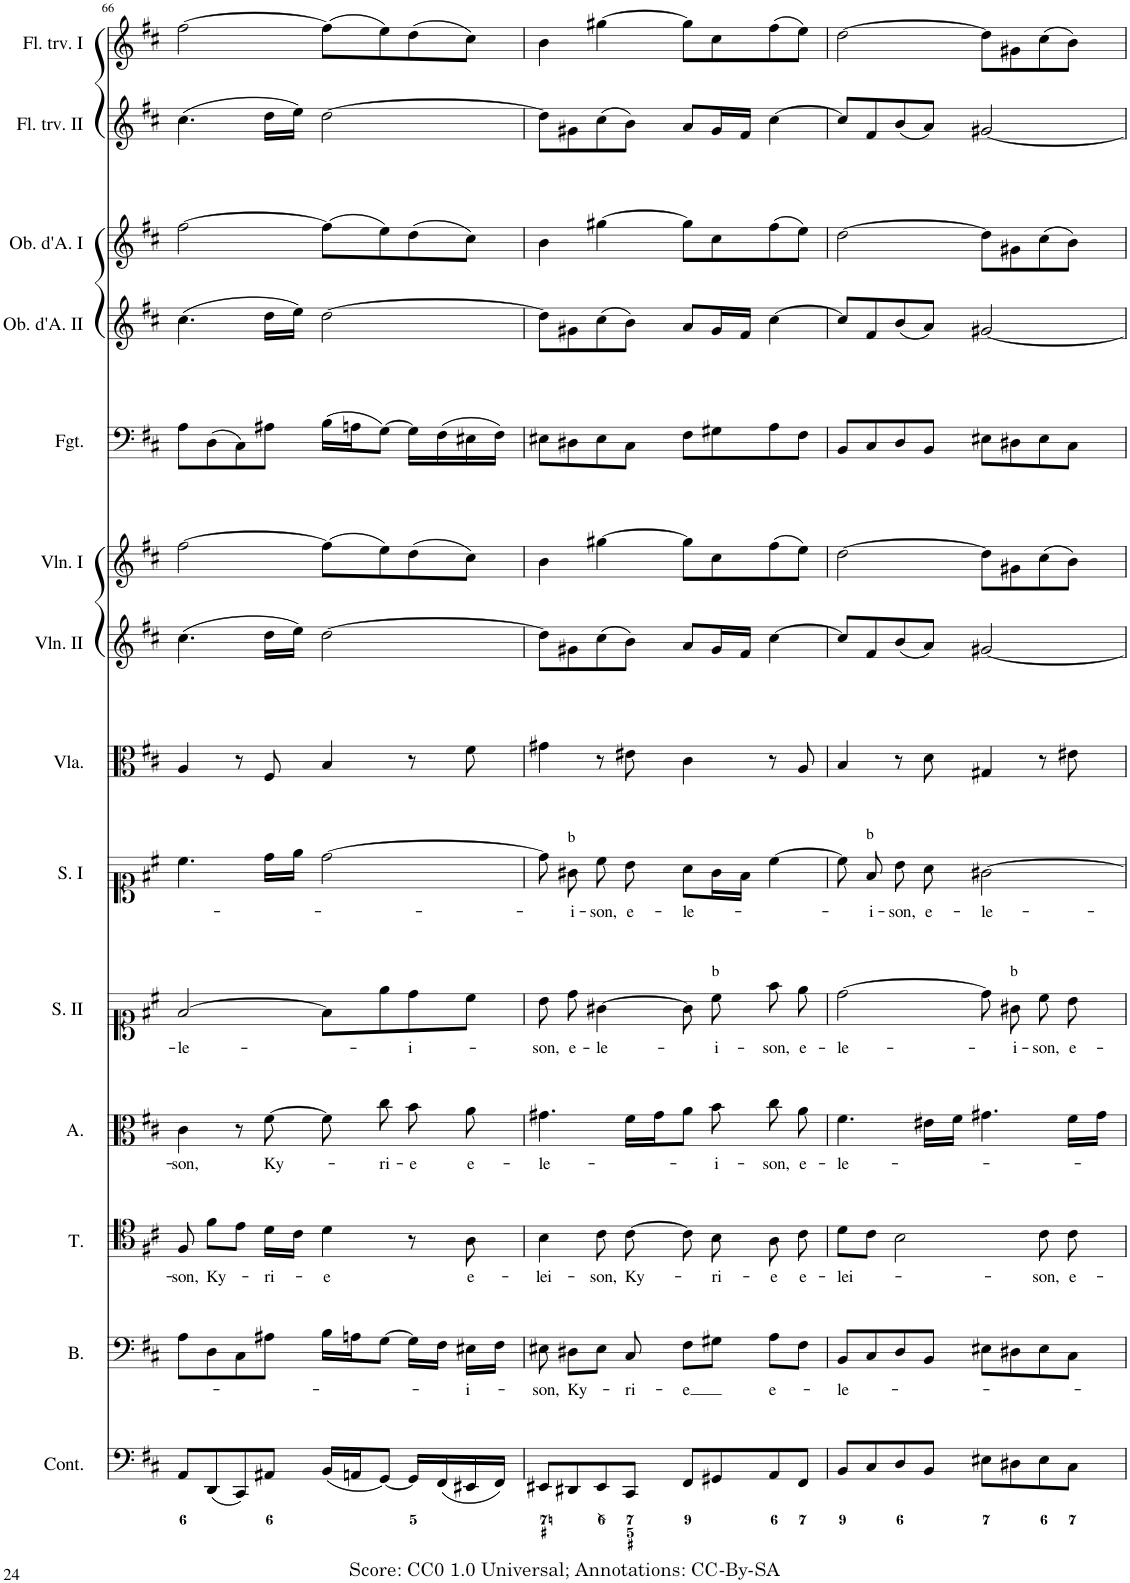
**kern	**kern	**kern	**text	**kern	**text	**kern	**text	**kern	**text	**kern	**text	**kern	**kern	**kern	**kern	**kern	**kern	**kern	**kern
*part15	*part14	*part13	*part13	*part12	*part12	*part11	*part11	*part10	*part10	*part9	*part9	*part8	*part7	*part6	*part5	*part4	*part3	*part2	*part1
*staff15	*staff14	*staff13	*staff13	*staff12	*staff12	*staff11	*staff11	*staff10	*staff10	*staff9	*staff9	*staff8	*staff7	*staff6	*staff5	*staff4	*staff3	*staff2	*staff1
*I"Continuo	*I"Continuo	*I"Basso	*	*I"Tenore	*	*I"Alto	*	*I"Soprano II	*	*I"Soprano I	*	*I"Viola	*I"Violino II	*I"Violino I	*I"Fagotto	*I"Oboe d'Amore II	*I"Oboe d'Amore I	*I"Flauto traverso II	*I"Flauto traverso I
*I'Cont.	*I'Cont.	*I'B.	*	*I'T.	*	*I'A.	*	*I'S. II	*	*I'S. I	*	*I'Vla.	*I'Vln. II	*I'Vln. I	*I'Fgt.	*I'Ob. d'A. II	*I'Ob. d'A. I	*I'Fl. trv. II	*I'Fl. trv. I
!!LO:PB:g=z
*clefF4	*clefF4	*clefF4	*	*clefC4	*	*clefC3	*	*clefC1	*	*clefC1	*	*clefC3	*clefG2	*clefG2	*clefF4	*clefG2	*clefG2	*clefG2	*clefG2
*k[f#c#]	*k[f#c#]	*k[f#c#]	*	*k[f#c#]	*	*k[f#c#]	*	*k[f#c#]	*	*k[f#c#]	*	*k[f#c#]	*k[f#c#]	*k[f#c#]	*k[f#c#]	*k[f#c#]	*k[f#c#]	*k[f#c#]	*k[f#c#]
*M4/4	*M4/4	*M4/4	*	*M4/4	*	*M4/4	*	*M4/4	*	*M4/4	*	*M4/4	*M4/4	*M4/4	*M4/4	*M4/4	*M4/4	*M4/4	*M4/4
*met(c)	*met(c)	*met(c)	*	*met(c)	*	*met(c)	*	*met(c)	*	*met(c)	*	*met(c)	*met(c)	*met(c)	*met(c)	*met(c)	*met(c)	*met(c)	*met(c)
=66	=66	=66	=66	=66	=66	=66	=66	=66	=66	=66	=66	=66	=66	=66	=66	=66	=66	=66	=66
!	!	!	!	!	!LO:LY:b	!	!LO:LY:b	!	!LO:LY:b	!	!	!	!	!	!	!	!	!	!
8AA/L	8AA/L	8A\L	.	8F#/	-son,	4c#\	-son,	[2f#/	-le-	4.cc#\	.	4A/	(4.cc#\	[2ff#\	8A\L	(4.cc#\	[2ff#\	(4.cc#\	[2ff#\
!	!	!	!	!	!LO:LY:b	!	!	!	!	!	!	!	!	!	!	!	!	!	!
(8DD/J	(8DD/	8D\	.	8f#\L	Ky-	.	.	.	.	.	.	.	.	.	(8D\	.	.	.	.
8CC#/L)	8CC#/)	8C#\	.	8e\J	.	8r	.	.	.	.	.	8r	.	.	8C#\)	.	.	.	.
!	!	!	!	!	!LO:LY:b	!	!LO:LY:b	!	!	!	!	!	!	!	!	!	!	!	!
8AA#X/J	8AA#X/J	8A#X\J	.	16d\LL	-ri-	[8f#\	Ky-	.	.	16dd\LL	.	8F#/	16dd\LL	.	8A#X\J	16dd\LL	.	16dd\LL	.
.	.	.	.	16c#\JJ	.	.	.	.	.	16ee\JJ	.	.	16ee\JJ)	.	.	16ee\JJ)	.	16ee\JJ)	.
!	!	!	!	!	!LO:LY:b	!	!	!	!	!	!	!	!	!	!	!	!	!	!
(16BB/LL	(16BB/LL	16B\LL	.	4d\	-e	8f#\]	.	8f#\L]	.	[2dd\	.	4B/	[2dd\	(8ff#\L]	(16B\LL	[2dd\	(8ff#\L]	[2dd\	(8ff#\L]
16AAn/J	16AAn/J	16An\J	.	.	.	.	.	.	.	.	.	.	.	.	16An\J	.	.	.	.
!	!	!	!	!	!	!	!LO:LY:b	!	!	!	!	!	!	!	!	!	!	!	!
[8GG/J)	[8GG/J)	[8G\J	.	.	.	8cc#\	-ri-	8ee\	.	.	.	.	.	8ee\)	[8G\J)	.	8ee\)	.	8ee\)
!	!	!	!	!	!	!	!LO:LY:b	!	!LO:LY:b	!	!	!	!	!	!	!	!	!	!
16GG/LL]	16GG/LL]	16G\LL]	.	8r	.	8b\	-e	8dd\	-i-	.	.	8r	.	(8dd\	16G\LL]	.	(8dd\	.	(8dd\
(16FF#/J	(16FF#/	16F#\JJ	.	.	.	.	.	.	.	.	.	.	.	.	(16F#\	.	.	.	.
!	!	!	!LO:LY:b	!	!LO:LY:b	!	!LO:LY:b	!	!	!	!	!	!	!	!	!	!	!	!
16EE#X/L	16EE#X/	16E#X\LL	-i-	8A\	e-	8a\	e-	8cc#\J	.	.	.	8f#\	.	8cc#\J)	16E#X\	.	8cc#\J)	.	8cc#\J)
16FF#/JJ)	16FF#/JJ)	16F#\JJ	.	.	.	.	.	.	.	.	.	.	.	.	16F#\JJ)	.	.	.	.
=67	=67	=67	=67	=67	=67	=67	=67	=67	=67	=67	=67	=67	=67	=67	=67	=67	=67	=67	=67
!	!	!	!LO:LY:b	!	!LO:LY:b	!	!LO:LY:b	!	!LO:LY:b	!	!	!	!	!	!	!	!	!	!
8EE#X/L	8EE#X/L	8E#X\	-son,	4B\	-lei-	4.g#X\	-le-	8b\	-son,	8dd\]	.	4g#X\	8dd\L]	4b\	8E#X\L	8dd\L]	4b\	8dd\L]	4b\
!	!	!	!	!	!	!	!	!	!	!LO:TX:a:t=b	!	!	!	!	!	!	!	!	!
!	!	!	!LO:LY:b	!	!	!	!	!	!LO:LY:b	!	!LO:LY:b	!	!	!	!	!	!	!	!
8DD#X/J	8DD#X/	8D#X\L	Ky-	.	.	.	.	8dd\	e-	8g#X\	-i-	.	8g#X\	.	8D#X\	8g#X\	.	8g#X\	.
!	!	!	!	!	!LO:LY:b	!	!	!	!LO:LY:b	!	!LO:LY:b	!	!	!	!	!	!	!	!
8EE#/L	8EE#/	8E#\J	.	8c#\	-son,	.	.	[4g#X\	-le-	8cc#\	-son,	8r	(8cc#\	[4gg#X\	8E#\	(8cc#\	[4gg#X\	(8cc#\	[4gg#X\
!	!	!	!LO:LY:b	!	!LO:LY:b	!	!	!	!	!	!LO:LY:b	!	!	!	!	!	!	!	!
8CC#/J	8CC#/J	8C#/	-ri-	[8c#\	Ky-	16f#\LL	.	.	.	8b\	e-	8e#X\	8b\J)	.	8C#\J	8b\J)	.	8b\J)	.
.	.	.	.	.	.	16g#\J	.	.	.	.	.	.	.	.	.	.	.	.	.
!	!	!	!LO:LY:b	!	!	!	!	!	!	!	!LO:LY:b	!	!	!	!	!	!	!	!
8FF#/L	8FF#/L	8F#\L	-e	8c#\]	.	8a\J	.	8g#\]	.	8a\L	-le-	4c#\	8a/L	8gg#\L]	8F#\L	8a/L	8gg#\L]	8a/L	8gg#\L]
!	!	!	!	!	!	!	!	!LO:TX:a:t=b	!	!	!	!	!	!	!	!	!	!	!
!	!	!	!	!	!LO:LY:b	!	!LO:LY:b	!	!LO:LY:b	!	!	!	!	!	!	!	!	!	!
8GG#X/J	8GG#X/	8G#X\J	.	8B\	-ri-	8b\	-i-	8cc#\	-i-	16g#\L	.	.	16g#/L	8cc#\	8G#X\	16g#/L	8cc#\	16g#/L	8cc#\
.	.	.	.	.	.	.	.	.	.	16f#\JJ	.	.	16f#/JJ	.	.	16f#/JJ	.	16f#/JJ	.
!	!	!	!LO:LY:b	!	!LO:LY:b	!	!LO:LY:b	!	!LO:LY:b	!	!	!	!	!	!	!	!	!	!
8AA/L	8AA/	8A\L	e-	8A\	-e	8cc#\	-son,	8ff#\	-son,	[4cc#\	.	8r	[4cc#\	(8ff#\	8A\	[4cc#\	(8ff#\	[4cc#\	(8ff#\
!	!	!	!	!	!LO:LY:b	!	!LO:LY:b	!	!LO:LY:b	!	!	!	!	!	!	!	!	!	!
8FF#/J	8FF#/J	8F#\J	.	8c#\	e-	8a\	e-	8ee\	e-	.	.	8A/	.	8ee\J)	8F#\J	.	8ee\J)	.	8ee\J)
=68	=68	=68	=68	=68	=68	=68	=68	=68	=68	=68	=68	=68	=68	=68	=68	=68	=68	=68	=68
!	!	!	!LO:LY:b	!	!LO:LY:b	!	!LO:LY:b	!	!LO:LY:b	!	!	!	!	!	!	!	!	!	!
8BB/L	8BB/L	8BB/L	-le-	8d\L	-lei-	4.f#\	-le-	[2dd\	-le-	8cc#\]	.	4B/	8cc#/L]	[2dd\	8BB/L	8cc#/L]	[2dd\	8cc#/L]	[2dd\
!	!	!	!	!	!	!	!	!	!	!LO:TX:a:t=b	!	!	!	!	!	!	!	!	!
!	!	!	!	!	!	!	!	!	!	!	!LO:LY:b	!	!	!	!	!	!	!	!
8C#/J	8C#/	8C#/	.	8c#\J	.	.	.	.	.	8f#/	-i-	.	8f#/	.	8C#/	8f#/	.	8f#/	.
!	!	!	!	!	!	!	!	!	!	!	!LO:LY:b	!	!	!	!	!	!	!	!
8D/L	8D/	8D/	.	2B\	.	.	.	.	.	8b\	-son,	8r	(8b/	.	8D/	(8b/	.	(8b/	.
!	!	!	!	!	!	!	!	!	!	!	!LO:LY:b	!	!	!	!	!	!	!	!
8BB/J	8BB/J	8BB/J	.	.	.	16e#X\LL	.	.	.	8a\	e-	8d\	8a/J)	.	8BB/J	8a/J)	.	8a/J)	.
.	.	.	.	.	.	16f#\JJ	.	.	.	.	.	.	.	.	.	.	.	.	.
!	!	!	!	!	!	!	!	!	!	!	!LO:LY:b	!	!	!	!	!	!	!	!
8E#X\L	8E#X\L	8E#X\L	.	.	.	4.g#X\	.	8dd\]	.	[2g#X\	-le-	4G#X/	[2g#X/	8dd\L]	8E#X\L	[2g#X/	8dd\L]	[2g#X/	8dd\L]
!	!	!	!	!	!	!	!	!LO:TX:a:t=b	!	!	!	!	!	!	!	!	!	!	!
!	!	!	!	!	!	!	!	!	!LO:LY:b	!	!	!	!	!	!	!	!	!	!
8D#X\J	8D#X\	8D#X\	.	.	.	.	.	8g#X\	-i-	.	.	.	.	8g#X\	8D#X\	.	8g#X\	.	8g#X\
!	!	!	!	!	!LO:LY:b	!	!	!	!LO:LY:b	!	!	!	!	!	!	!	!	!	!
8E#\L	8E#\	8E#\	.	8c#\	-son,	.	.	8cc#\	-son,	.	.	8r	.	(8cc#\	8E#\	.	(8cc#\	.	(8cc#\
!	!	!	!	!	!LO:LY:b	!	!	!	!LO:LY:b	!	!	!	!	!	!	!	!	!	!
8C#\J	8C#\J	8C#\J	.	8c#\	e-	16f#\LL	.	8b\	e-	.	.	8e#X\	.	8b\J)	8C#\J	.	8b\J)	.	8b\J)
.	.	.	.	.	.	16g#\JJ	.	.	.	.	.	.	.	.	.	.	.	.	.
=	=	=	=	=	=	=	=	=	=	=	=	=	=	=	=	=	=	=	=
*-	*-	*-	*-	*-	*-	*-	*-	*-	*-	*-	*-	*-	*-	*-	*-	*-	*-	*-	*-
